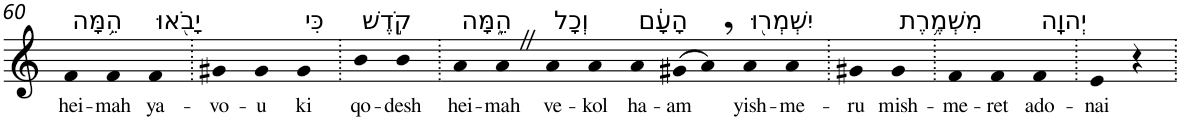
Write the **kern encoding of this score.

**kern	**text
*part1	*part1
*staff1	*staff1
*I"Piano	*
*I'Pno	*
!!LO:PB:g=z
*clefG2	*
*k[]	*
=60	=60
!LO:TX:a:t=הֵ֥מָּה	!
!	!LO:LY:b
4f	hei-
!	!LO:LY:b
4f	-mah
!LO:TX:a:t=יָבֹ֖אוּ	!
!	!LO:LY:b
4f	ya-
=61.	=61.
!	!LO:LY:b
4g#X	-vo-
!	!LO:LY:b
4g#	-u
!LO:TX:a:t=כִּי	!
!	!LO:LY:b
4g#	ki
=62.	=62.
!LO:TX:a:t=קֹ֣דֶשׁ	!
!	!LO:LY:b
4b	qo-
!	!LO:LY:b
4b	-desh
=63.	=63.
!LO:TX:a:t=הֵ֑מָּה	!
!	!LO:LY:b
4a	hei-
!	!LO:LY:b
4aZ	-mah
!LO:TX:a:t=וְכָל	!
!	!LO:LY:b
4a	ve-
!	!LO:LY:b
4a	-kol
!LO:TX:a:t=הָעָ֔ם	!
!	!LO:LY:b
4a	ha-
!	!LO:LY:b
(>8g#X	-am
8a,)	.
!LO:TX:a:t=יִשְׁמְר֖וּ	!
!	!LO:LY:b
4a	yish-
!	!LO:LY:b
4a	-me-
=64.	=64.
!	!LO:LY:b
4g#X	-ru
!LO:TX:a:t=מִשְׁמֶ֥רֶת	!
!	!LO:LY:b
4g#	mish-
=65.	=65.
!	!LO:LY:b
4f	-me-
!	!LO:LY:b
4f	-ret
!LO:TX:a:t=יְהוָֽה	!
!	!LO:LY:b
4f	ado-
=66.	=66.
!	!LO:LY:b
4e	-nai
4r	.
=.	=.
*-	*-
